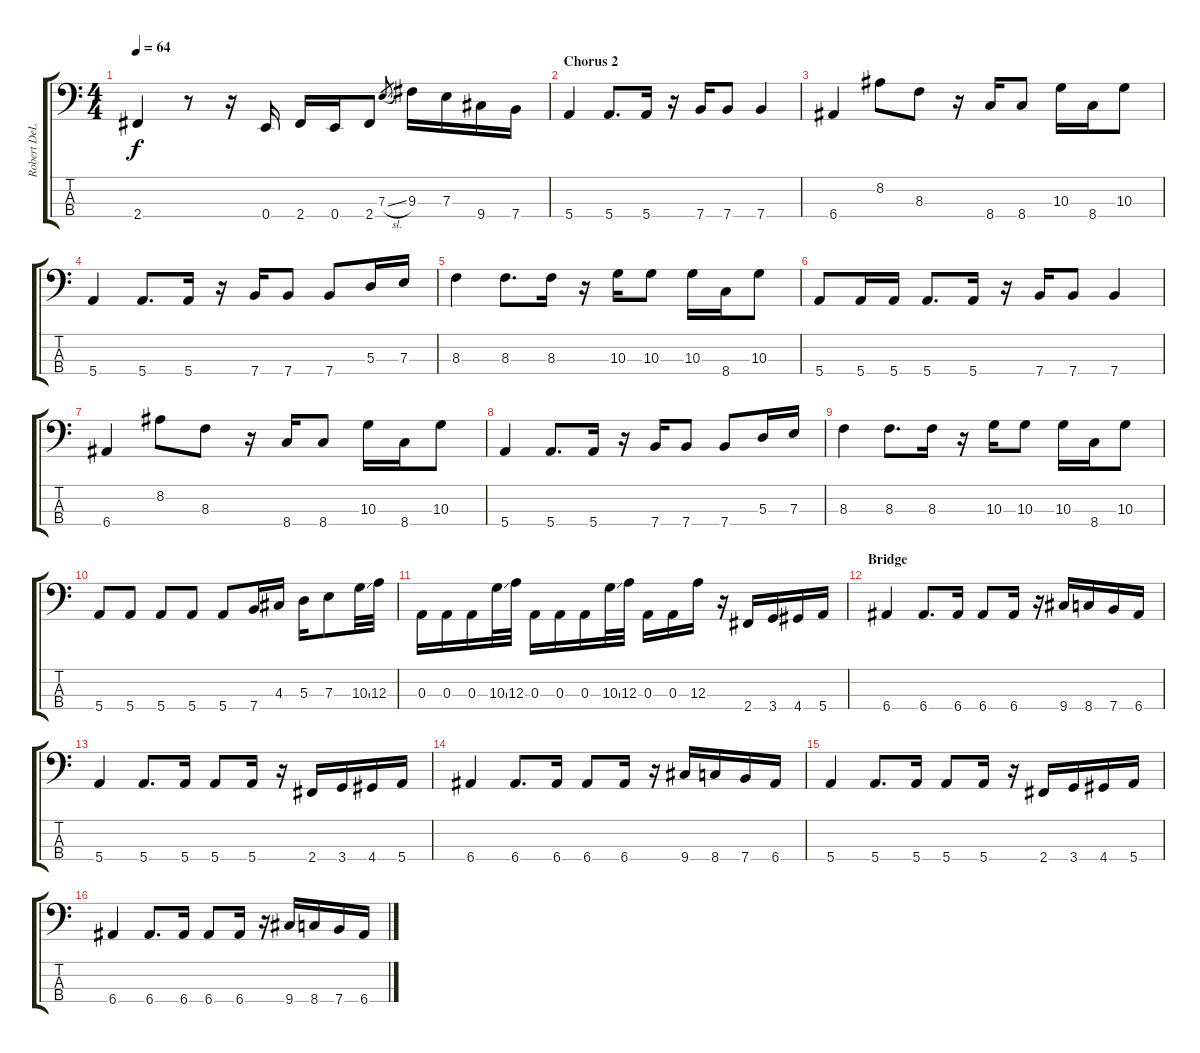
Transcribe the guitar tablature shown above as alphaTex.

\track ("Robert DeLeo - Bass" "Robert DeL") {instrument electricbassfinger}
\staff {score tabs}
\tuning (G2 D2 A1 E1) {hide}
\ts (4 4)
\tempo 64
\clef f4
\ks c
2.4.4{dy f} r.8 r.16 0.4.16 2.4.16 0.4.16 2.4.8 7.3{sl}.8{gr} 9.3.16 7.3.16 9.4.16 7.4.16 |
\section ("" "Chorus 2")
5.4.4 5.4.8{d} 5.4.16 r.16 7.4.16 7.4.8 7.4.4 |
6.4.4 8.2.8 8.3.8 r.16 8.4.16 8.4.8 10.3.16 8.4.16 10.3.8 |
5.4.4 5.4.8{d} 5.4.16 r.16 7.4.16 7.4.8 7.4.8 5.3.16 7.3.16 |
8.3.4 8.3.8{d} 8.3.16 r.16 10.3.16 10.3.8 10.3.16 8.4.16 10.3.8 |
5.4.8 5.4.16 5.4.16 5.4.8{d} 5.4.16 r.16 7.4.16 7.4.8 7.4.4 |
6.4.4 8.2.8 8.3.8 r.16 8.4.16 8.4.8 10.3.16 8.4.16 10.3.8 |
5.4.4 5.4.8{d} 5.4.16 r.16 7.4.16 7.4.8 7.4.8 5.3.16 7.3.16 |
8.3.4 8.3.8{d} 8.3.16 r.16 10.3.16 10.3.8 10.3.16 8.4.16 10.3.8 |
5.4.8 5.4.8 5.4.8 5.4.8 5.4.8 7.4.16 4.3.16 5.3.16 7.3.8 10.3{ss}.32 12.3.32 |
0.3.16 0.3.16 0.3.16 10.3{ss}.32 12.3.32 0.3.16 0.3.16 0.3.16 10.3{ss}.32 12.3.32 0.3.16 0.3.16 12.3.16 r.16 2.4.16 3.4.16 4.4.16 5.4.16 |
\section ("" "Bridge")
6.4.4 6.4.8{d} 6.4.16 6.4.8 6.4.16 r.16 9.4.16 8.4.16 7.4.16 6.4.16 |
5.4.4 5.4.8{d} 5.4.16 5.4.8 5.4.16 r.16 2.4.16 3.4.16 4.4.16 5.4.16 |
6.4.4 6.4.8{d} 6.4.16 6.4.8 6.4.16 r.16 9.4.16 8.4.16 7.4.16 6.4.16 |
5.4.4 5.4.8{d} 5.4.16 5.4.8 5.4.16 r.16 2.4.16 3.4.16 4.4.16 5.4.16 |
6.4.4 6.4.8{d} 6.4.16 6.4.8 6.4.16 r.16 9.4.16 8.4.16 7.4.16 6.4.16
